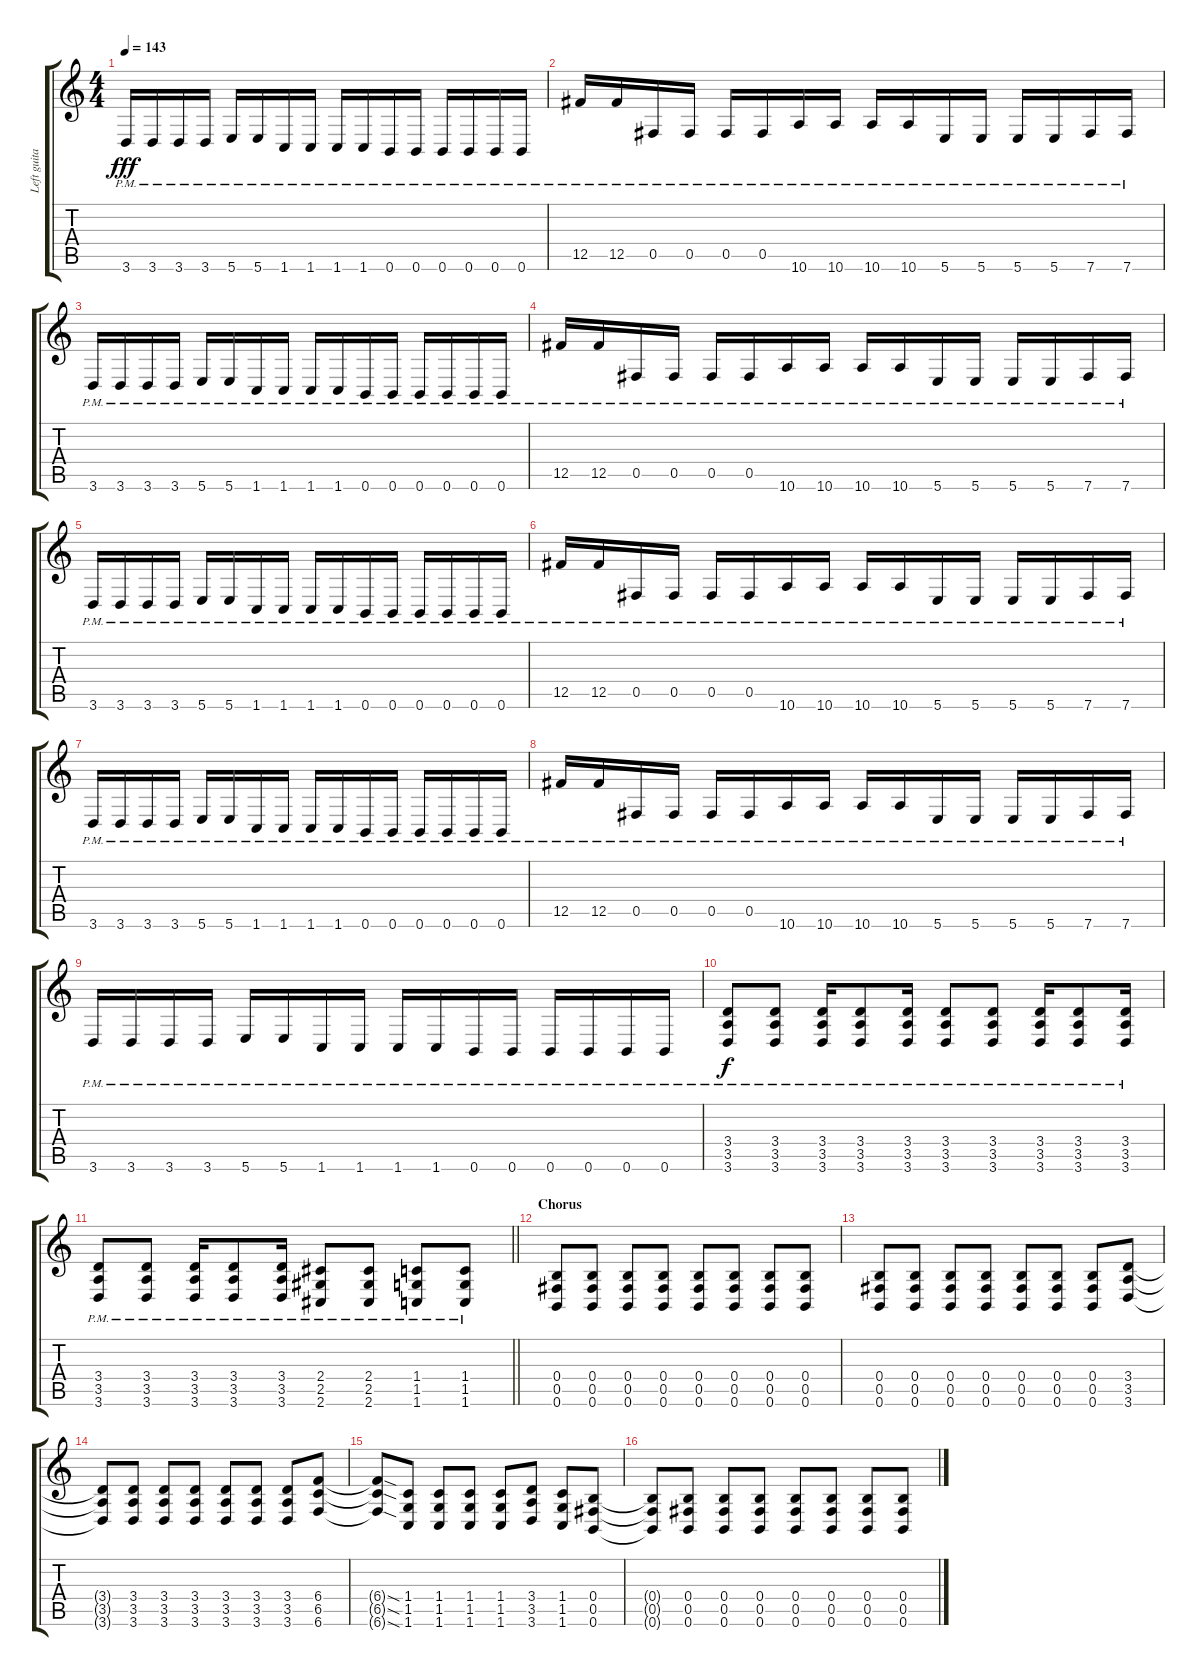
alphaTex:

\track ("Left guitar" "Left guita") {instrument overdrivenguitar}
\staff {score tabs}
\tuning (Db4 Ab3 E3 B2 Gb2 B1) {hide}
\ts (4 4)
\tempo 143
\clef g2
\ks c
3.6{pm}.16{dy fff} 3.6{pm}.16 3.6{pm}.16 3.6{pm}.16 5.6{pm}.16 5.6{pm}.16 1.6{pm}.16 1.6{pm}.16 1.6{pm}.16 1.6{pm}.16 0.6{pm}.16 0.6{pm}.16 0.6{pm}.16 0.6{pm}.16 0.6{pm}.16 0.6{pm}.16 |
12.5{pm}.16 12.5{pm}.16 0.5{pm}.16 0.5{pm}.16 0.5{pm}.16 0.5{pm}.16 10.6{pm}.16 10.6{pm}.16 10.6{pm}.16 10.6{pm}.16 5.6{pm}.16 5.6{pm}.16 5.6{pm}.16 5.6{pm}.16 7.6{pm}.16 7.6{pm}.16 |
3.6{pm}.16 3.6{pm}.16 3.6{pm}.16 3.6{pm}.16 5.6{pm}.16 5.6{pm}.16 1.6{pm}.16 1.6{pm}.16 1.6{pm}.16 1.6{pm}.16 0.6{pm}.16 0.6{pm}.16 0.6{pm}.16 0.6{pm}.16 0.6{pm}.16 0.6{pm}.16 |
12.5{pm}.16 12.5{pm}.16 0.5{pm}.16 0.5{pm}.16 0.5{pm}.16 0.5{pm}.16 10.6{pm}.16 10.6{pm}.16 10.6{pm}.16 10.6{pm}.16 5.6{pm}.16 5.6{pm}.16 5.6{pm}.16 5.6{pm}.16 7.6{pm}.16 7.6{pm}.16 |
3.6{pm}.16 3.6{pm}.16 3.6{pm}.16 3.6{pm}.16 5.6{pm}.16 5.6{pm}.16 1.6{pm}.16 1.6{pm}.16 1.6{pm}.16 1.6{pm}.16 0.6{pm}.16 0.6{pm}.16 0.6{pm}.16 0.6{pm}.16 0.6{pm}.16 0.6{pm}.16 |
12.5{pm}.16 12.5{pm}.16 0.5{pm}.16 0.5{pm}.16 0.5{pm}.16 0.5{pm}.16 10.6{pm}.16 10.6{pm}.16 10.6{pm}.16 10.6{pm}.16 5.6{pm}.16 5.6{pm}.16 5.6{pm}.16 5.6{pm}.16 7.6{pm}.16 7.6{pm}.16 |
3.6{pm}.16 3.6{pm}.16 3.6{pm}.16 3.6{pm}.16 5.6{pm}.16 5.6{pm}.16 1.6{pm}.16 1.6{pm}.16 1.6{pm}.16 1.6{pm}.16 0.6{pm}.16 0.6{pm}.16 0.6{pm}.16 0.6{pm}.16 0.6{pm}.16 0.6{pm}.16 |
12.5{pm}.16 12.5{pm}.16 0.5{pm}.16 0.5{pm}.16 0.5{pm}.16 0.5{pm}.16 10.6{pm}.16 10.6{pm}.16 10.6{pm}.16 10.6{pm}.16 5.6{pm}.16 5.6{pm}.16 5.6{pm}.16 5.6{pm}.16 7.6{pm}.16 7.6{pm}.16 |
3.6{pm}.16 3.6{pm}.16 3.6{pm}.16 3.6{pm}.16 5.6{pm}.16 5.6{pm}.16 1.6{pm}.16 1.6{pm}.16 1.6{pm}.16 1.6{pm}.16 0.6{pm}.16 0.6{pm}.16 0.6{pm}.16 0.6{pm}.16 0.6{pm}.16 0.6{pm}.16 |
(3.4{pm} 3.5{pm} 3.6{pm}).8{dy f volume 10} (3.4{pm} 3.5{pm} 3.6{pm}).8 (3.4{pm} 3.5{pm} 3.6{pm}).16 (3.4{pm} 3.5{pm} 3.6{pm}).8 (3.4{pm} 3.5{pm} 3.6{pm}).16 (3.4{pm} 3.5{pm} 3.6{pm}).8 (3.4{pm} 3.5{pm} 3.6{pm}).8 (3.4{pm} 3.5{pm} 3.6{pm}).16 (3.4{pm} 3.5{pm} 3.6{pm}).8 (3.4{pm} 3.5{pm} 3.6{pm}).16 |
\barLineRight lightlight
(3.4{pm} 3.5{pm} 3.6{pm}).8 (3.4{pm} 3.5{pm} 3.6{pm}).8 (3.4{pm} 3.5{pm} 3.6{pm}).16 (3.4{pm} 3.5{pm} 3.6{pm}).8 (3.4{pm} 3.5{pm} 3.6{pm}).16 (2.4{pm} 2.5{pm} 2.6{pm}).8 (2.4{pm} 2.5{pm} 2.6{pm}).8 (1.4{pm} 1.5{pm} 1.6{pm}).8 (1.4{pm} 1.5{pm} 1.6{pm}).8 |
\section ("" "Chorus")
(0.4 0.5 0.6).8 (0.4 0.5 0.6).8 (0.4 0.5 0.6).8 (0.4 0.5 0.6).8 (0.4 0.5 0.6).8 (0.4 0.5 0.6).8 (0.4 0.5 0.6).8 (0.4 0.5 0.6).8 |
(0.4 0.5 0.6).8 (0.4 0.5 0.6).8 (0.4 0.5 0.6).8 (0.4 0.5 0.6).8 (0.4 0.5 0.6).8 (0.4 0.5 0.6).8 (0.4 0.5 0.6).8 (3.4 3.5 3.6).8 |
(3.4{t} 3.5{t} 3.6{t}).8 (3.4 3.5 3.6).8 (3.4 3.5 3.6).8 (3.4 3.5 3.6).8 (3.4 3.5 3.6).8 (3.4 3.5 3.6).8 (3.4 3.5 3.6).8 (6.4 6.5 6.6).8 |
(6.4{sod t} 6.5{sod t} 6.6{sod t}).8 (1.4 1.5 1.6).8 (1.4 1.5 1.6).8 (1.4 1.5 1.6).8 (1.4 1.5 1.6).8 (3.4 3.5 3.6).8 (1.4 1.5 1.6).8 (0.4 0.5 0.6).8 |
(0.4{t} 0.5{t} 0.6{t}).8 (0.4 0.5 0.6).8 (0.4 0.5 0.6).8 (0.4 0.5 0.6).8 (0.4 0.5 0.6).8 (0.4 0.5 0.6).8 (0.4 0.5 0.6).8 (0.4 0.5 0.6).8
